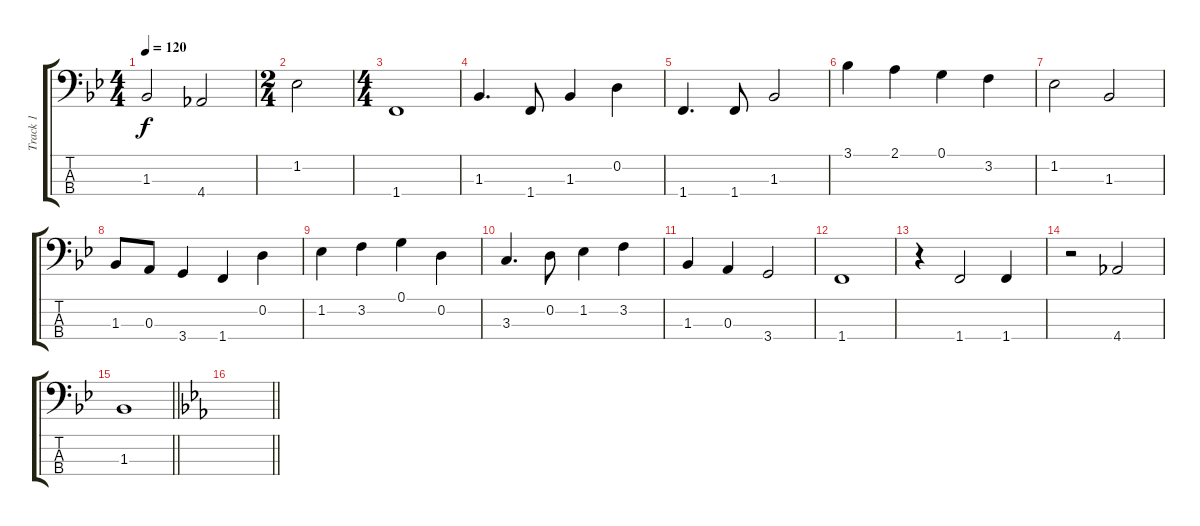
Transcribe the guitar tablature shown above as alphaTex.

\track ("Track 1" "Track 1") {instrument electricbassfinger}
\staff {score tabs}
\tuning (G2 D2 A1 E1) {hide}
\ts (4 4)
\tempo 120
\clef f4
\ks bb
1.3.2{dy f} 4.4.2 |
\ts (2 4)
1.2.2 |
\ts (4 4)
1.4.1 |
1.3.4{d} 1.4.8 1.3.4 0.2.4 |
1.4.4{d} 1.4.8 1.3.2 |
3.1.4 2.1.4 0.1.4 3.2.4 |
1.2.2 1.3.2 |
1.3.8 0.3.8 3.4.4 1.4.4 0.2.4 |
1.2.4 3.2.4 0.1.4 0.2.4 |
3.3.4{d} 0.2.8 1.2.4 3.2.4 |
1.3.4 0.3.4 3.4.2 |
1.4.1 |
r.4 1.4.2 1.4.4 |
r.2 4.4.2 |
\barLineRight lightlight
1.3.1 |
\barLineRight lightlight
\ks eb
